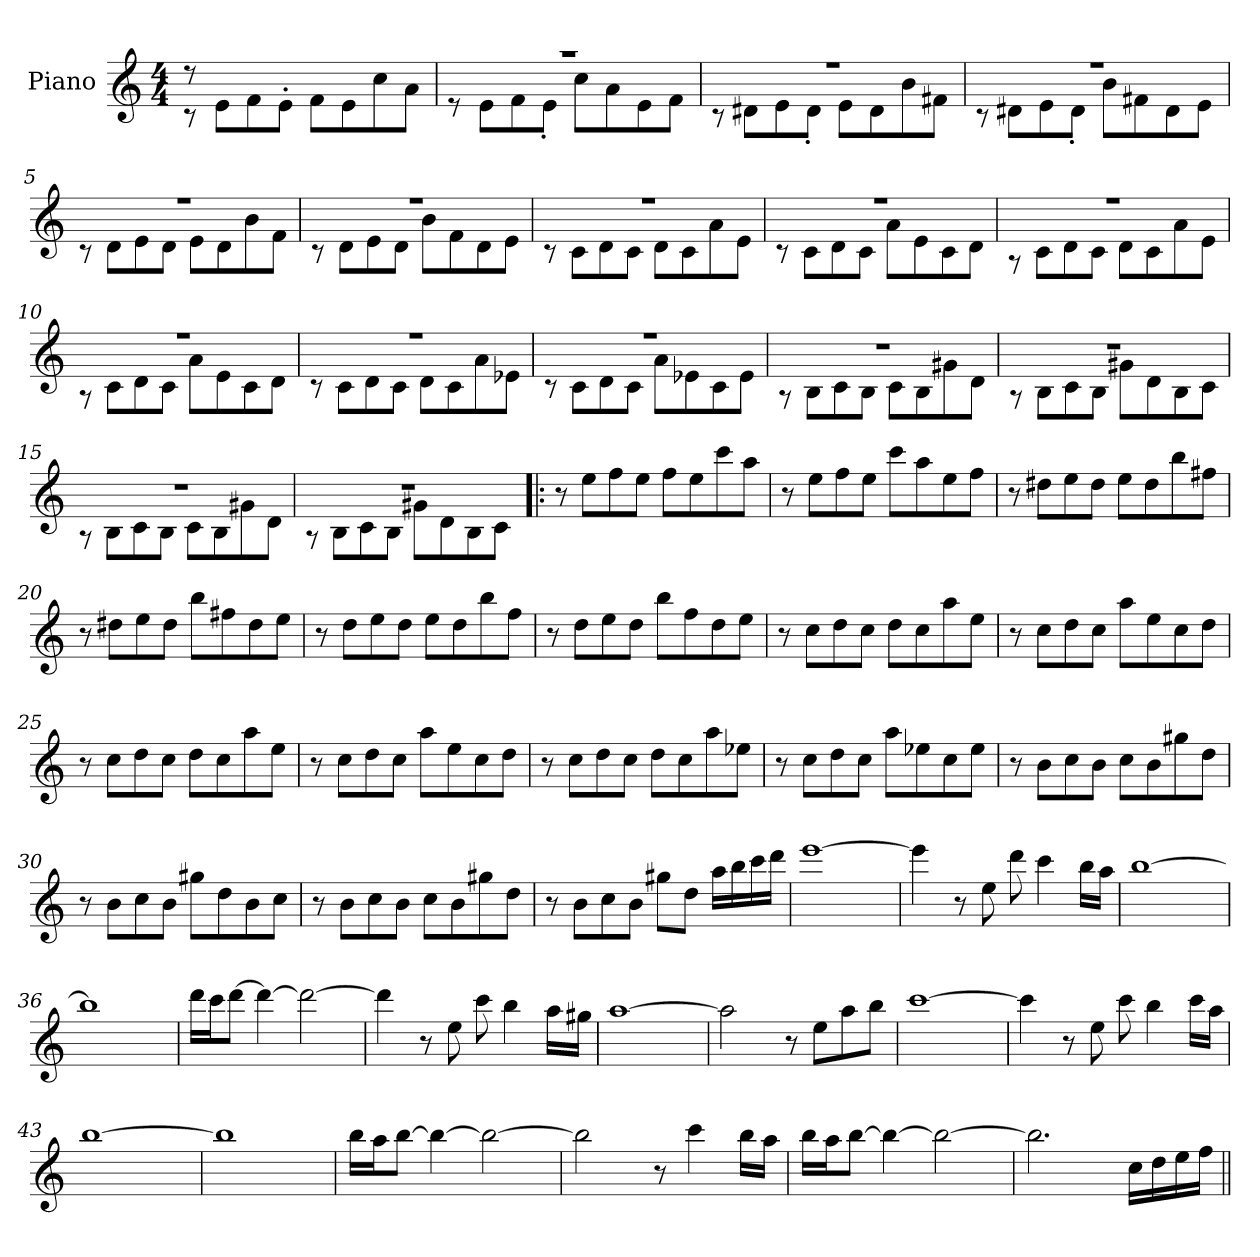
**kern
*part1
*staff1
*I"Piano
*I'Pno.
*clefG2
*k[]
*M4/4
=1
*^
8r	8r
8ryy	8e\L
4ryy	8f\
.	8e'\J
2ryy	8f\L
.	8e\
.	8cc\
.	8a\J
=2	=2
1r	8r
.	8e\L
.	8f\
.	8e'\J
.	8cc\L
.	8a\
.	8e\
.	8f\J
=3	=3
1r	8r
.	8d#X\L
.	8e\
.	8d#'\J
.	8e\L
.	8d#\
.	8b\
.	8f#X\J
=4	=4
1r	8r
.	8d#X\L
.	8e\
.	8d#'\J
.	8b\L
.	8f#X\
.	8d#\
.	8e\J
!!LO:LB:g=z	!!
=5	=5
1r	8r
.	8d\L
.	8e\
.	8d\J
.	8e\L
.	8d\
.	8b\
.	8f\J
=6	=6
1r	8r
.	8d\L
.	8e\
.	8d\J
.	8b\L
.	8f\
.	8d\
.	8e\J
=7	=7
1r	8r
.	8c\L
.	8d\
.	8c\J
.	8d\L
.	8c\
.	8a\
.	8e\J
=8	=8
1r	8r
.	8c\L
.	8d\
.	8c\J
.	8a\L
.	8e\
.	8c\
.	8d\J
!!LO:LB:g=z	!!
=9	=9
1r	8r
.	8c\L
.	8d\
.	8c\J
.	8d\L
.	8c\
.	8a\
.	8e\J
=10	=10
1r	8r
.	8c\L
.	8d\
.	8c\J
.	8a\L
.	8e\
.	8c\
.	8d\J
=11	=11
1r	8r
.	8c\L
.	8d\
.	8c\J
.	8d\L
.	8c\
.	8a\
.	8e-X\J
=12	=12
1r	8r
.	8c\L
.	8d\
.	8c\J
.	8a\L
.	8e-X\
.	8c\
.	8e-\J
!!LO:LB:g=z	!!
=13	=13
1r	8r
.	8B\L
.	8c\
.	8B\J
.	8c\L
.	8B\
.	8g#X\
.	8d\J
=14	=14
1r	8r
.	8B\L
.	8c\
.	8B\J
.	8g#X\L
.	8d\
.	8B\
.	8c\J
=15	=15
1r	8r
.	8B\L
.	8c\
.	8B\J
.	8c\L
.	8B\
.	8g#X\
.	8d\J
=16	=16
1r	8r
.	8B\L
.	8c\
.	8B\J
.	8g#X\L
.	8d\
.	8B\
.	8c\J
*v	*v
!!LO:LB:g=z
=17!|:
8r
8ee\L
8ff\
8ee\J
8ff\L
8ee\
8ccc\
8aa\J
=18
8r
8ee\L
8ff\
8ee\J
8ccc\L
8aa\
8ee\
8ff\J
=19
8r
8dd#X\L
8ee\
8dd#\J
8ee\L
8dd#\
8bb\
8ff#X\J
=20
8r
8dd#X\L
8ee\
8dd#\J
8bb\L
8ff#X\
8dd#\
8ee\J
!!LO:LB:g=z
=21
8r
8dd\L
8ee\
8dd\J
8ee\L
8dd\
8bb\
8ff\J
=22
8r
8dd\L
8ee\
8dd\J
8bb\L
8ff\
8dd\
8ee\J
=23
8r
8cc\L
8dd\
8cc\J
8dd\L
8cc\
8aa\
8ee\J
=24
8r
8cc\L
8dd\
8cc\J
8aa\L
8ee\
8cc\
8dd\J
!!LO:LB:g=z
=25
8r
8cc\L
8dd\
8cc\J
8dd\L
8cc\
8aa\
8ee\J
=26
8r
8cc\L
8dd\
8cc\J
8aa\L
8ee\
8cc\
8dd\J
=27
8r
8cc\L
8dd\
8cc\J
8dd\L
8cc\
8aa\
8ee-X\J
=28
8r
8cc\L
8dd\
8cc\J
8aa\L
8ee-X\
8cc\
8ee-\J
!!LO:LB:g=z
=29
8r
8b\L
8cc\
8b\J
8cc\L
8b\
8gg#X\
8dd\J
=30
8r
8b\L
8cc\
8b\J
8gg#X\L
8dd\
8b\
8cc\J
=31
8r
8b\L
8cc\
8b\J
8cc\L
8b\
8gg#X\
8dd\J
=32
8r
8b\L
8cc\
8b\J
8gg#X\L
8dd\J
16aa\LL
16bb\
16ccc\
16ddd\JJ
=33
[1eee
!!LO:LB:g=z
=34
4eee\]
8r
8ee\
8ddd\
4ccc\
16bb\LL
16aa\JJ
=35
[1bb
=36
1bb]
=37
16ddd\LL
16ccc\J
[8ddd\J
4ddd\_
2ddd\_
=38
4ddd\]
8r
8ee\
8ccc\
4bb\
16aa\LL
16gg#X\JJ
=39
[1aa
=40
2aa\]
8r
8ee\L
8aa\
8bb\J
=41
[1ccc
!!LO:LB:g=z
=42
4ccc\]
8r
8ee\
8ccc\
4bb\
16ccc\LL
16aa\JJ
=43
[1bb
=44
1bb]
=45
16bb\LL
16aa\J
[8bb\J
4bb\_
2bb\_
=46
2bb\]
8r
4ccc\
16bb\LL
16aa\JJ
=47
16bb\LL
16aa\J
[8bb\J
4bb\_
2bb\_
=48
2.bb\]
16cc\LL
16dd\
16ee\
16ff\JJ
=||
*-
